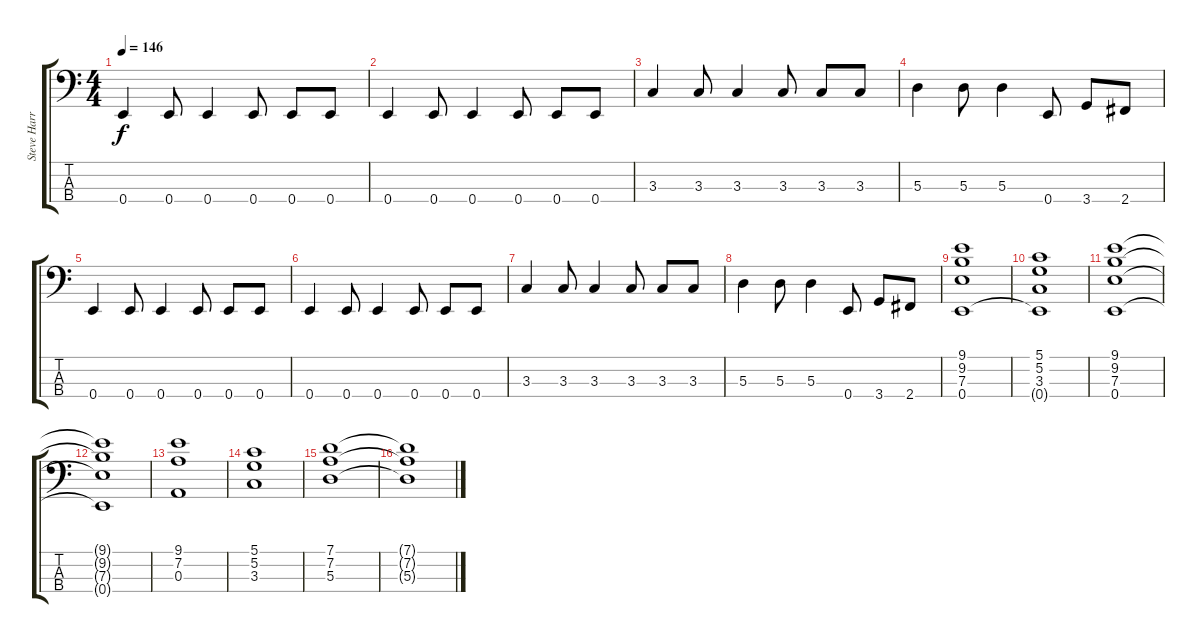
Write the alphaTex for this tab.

\track ("Steve Harris" "Steve Harr") {instrument electricbassfinger}
\staff {score tabs}
\tuning (G2 D2 A1 E1) {hide}
\ts (4 4)
\tempo 146
\clef f4
\ks c
0.4.4{dy f} 0.4.8 0.4.4 0.4.8 0.4.8 0.4.8 |
0.4.4 0.4.8 0.4.4 0.4.8 0.4.8 0.4.8 |
3.3.4 3.3.8 3.3.4 3.3.8 3.3.8 3.3.8 |
5.3.4 5.3.8 5.3.4 0.4.8 3.4.8 2.4.8 |
0.4.4 0.4.8 0.4.4 0.4.8 0.4.8 0.4.8 |
0.4.4 0.4.8 0.4.4 0.4.8 0.4.8 0.4.8 |
3.3.4 3.3.8 3.3.4 3.3.8 3.3.8 3.3.8 |
5.3.4 5.3.8 5.3.4 0.4.8 3.4.8 2.4.8 |
(9.1 9.2 7.3 0.4).1 |
(5.1 5.2 3.3 0.4{t}).1 |
(9.1 9.2 7.3 0.4).1 |
(9.1{t} 9.2{t} 7.3{t} 0.4{t}).1 |
(9.1 7.2 0.3).1 |
(5.1 5.2 3.3).1 |
(7.1 7.2 5.3).1 |
(7.1{t} 7.2{t} 5.3{t}).1
